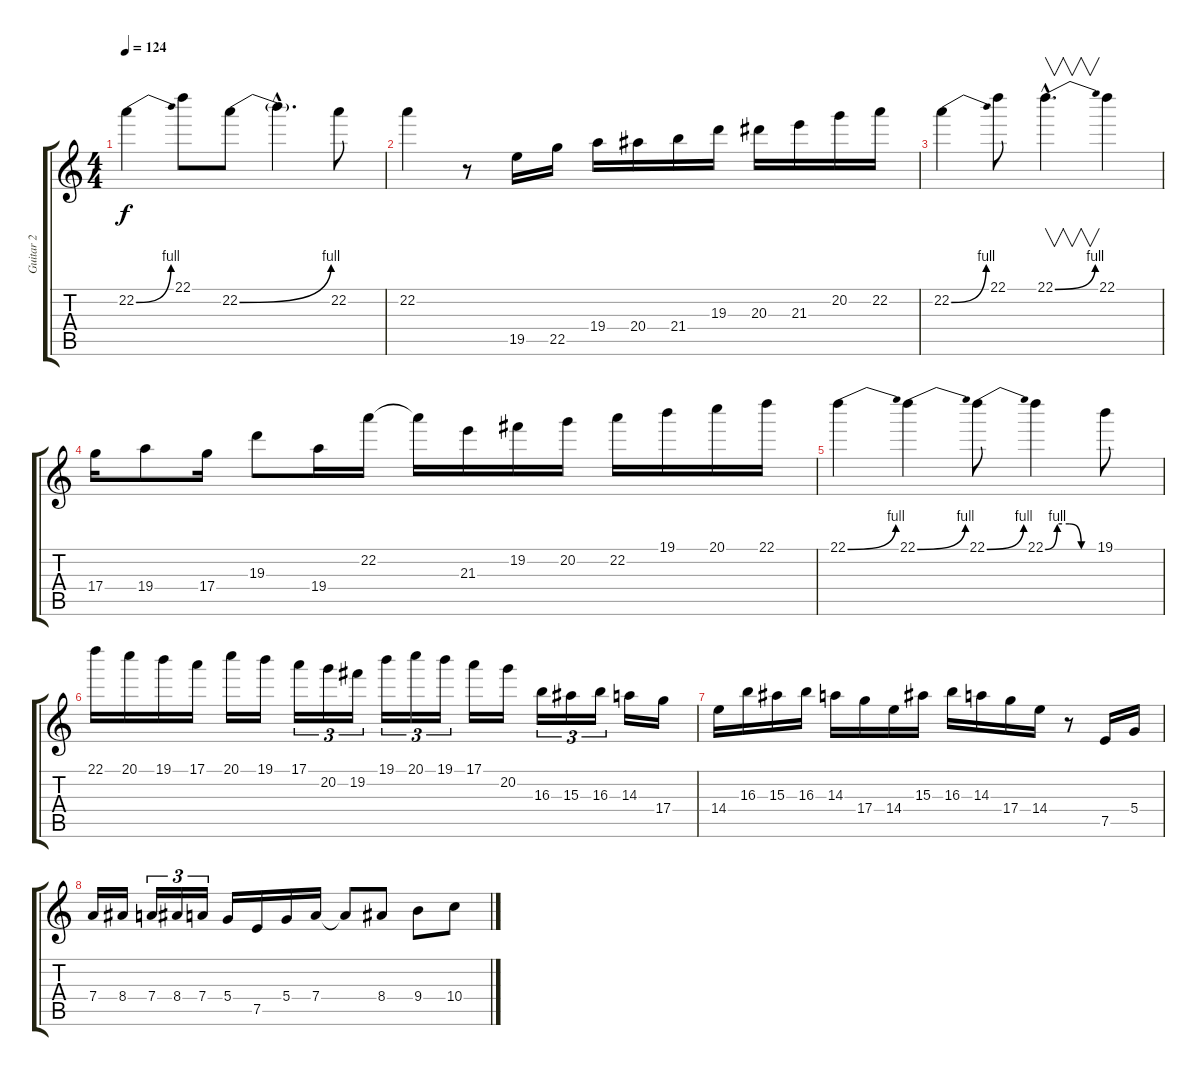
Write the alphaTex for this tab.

\track ("Guitar 2" "Guitar 2") {instrument distortionguitar}
\staff {score tabs}
\tuning (E4 B3 G3 D3 A2 E2) {hide}
\ts (4 4)
\tempo 124
\clef g2
\ks c
22.2{be (bend 0 0 60 4)}.4{dy f} 22.1.8 22.2{be (bend 0 0 60 4)}.8 22.2{hac t}.4{d} 22.2.8 |
22.2.4 r.8 19.5.16 22.5.16 19.4.16 20.4.16 21.4.16 19.3.16 20.3.16 21.3.16 20.2.16 22.2.16 |
22.2{be (bend 0 0 60 4)}.4 22.1.8 22.1{be (bend 0 0 60 4) hac}.4{v d} 22.1.4 |
17.4.16 19.4.8 17.4.16 19.3.8 19.4.16 22.2.16 22.2{t}.16 21.3.16 19.2.16 20.2.16 22.2.16 19.1.16 20.1.16 22.1.16 |
22.1{be (bend 0 0 60 4)}.4 22.1{be (bend 0 0 60 4)}.4 22.1{be (bend 0 0 60 4)}.8 22.1{be (custom 0 0 15 4 30 4 45 0 60 0)}.4 19.1.8 |
22.1.16 20.1.16 19.1.16 17.1.16 20.1.16 19.1.16 17.1.16{tu (3 2)} 20.2.16{tu (3 2)} 19.2.16{tu (3 2)} 19.1.16{tu (3 2)} 20.1.16{tu (3 2)} 19.1.16{tu (3 2)} 17.1.16 20.2.16 16.3.16{tu (3 2)} 15.3.16{tu (3 2)} 16.3.16{tu (3 2)} 14.3.16 17.4.16 |
14.4.16 16.3.16 15.3.16 16.3.16 14.3.16 17.4.16 14.4.16 15.3.16 16.3.16 14.3.16 17.4.16 14.4.16 r.8 7.5.16 5.4.16 |
7.4.16 8.4.16 7.4.16{tu (3 2)} 8.4.16{tu (3 2)} 7.4.16{tu (3 2)} 5.4.16 7.5.16 5.4.16 7.4.16 7.4{t}.8 8.4.8 9.4.8 10.4.8
